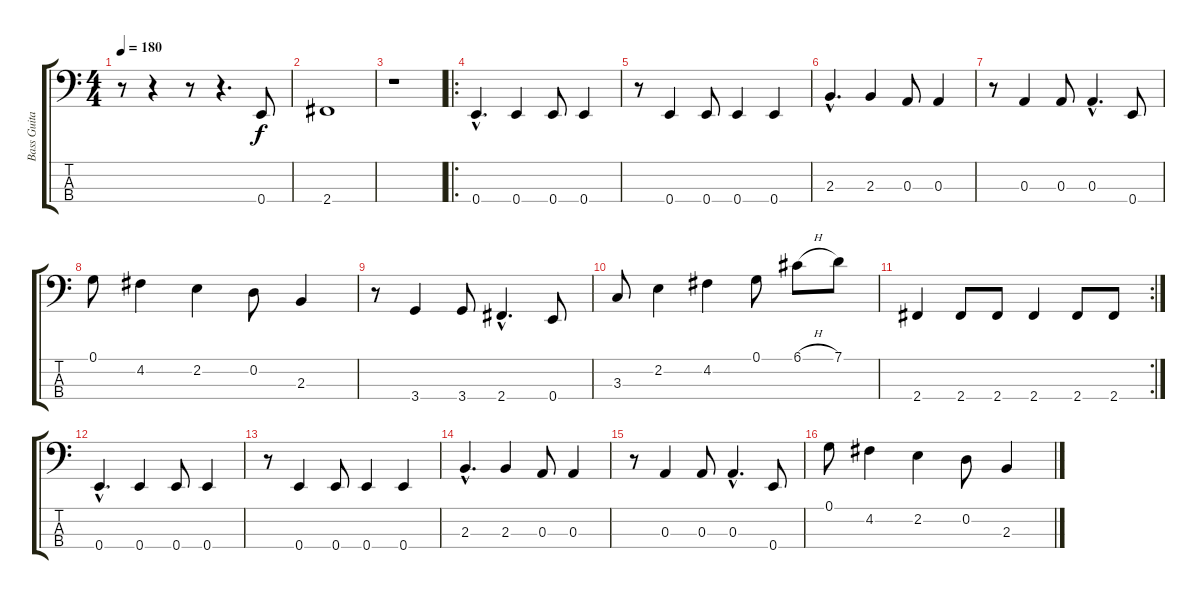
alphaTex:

\track ("Bass Guitar" "Bass Guita") {instrument electricbassfinger}
\staff {score tabs}
\tuning (G2 D2 A1 E1) {hide}
\ts (4 4)
\tempo 180
\clef f4
\ks c
r.8{dy f} r.4 r.8 r.4{d} 0.4.8 |
2.4.1 |
r.1 |
\ro
0.4{hac}.4{d} 0.4.4 0.4.8 0.4.4 |
r.8 0.4.4 0.4.8 0.4.4 0.4.4 |
2.3{hac}.4{d} 2.3.4 0.3.8 0.3.4 |
r.8 0.3.4 0.3.8 0.3{hac}.4{d} 0.4.8 |
0.1.8 4.2.4 2.2.4 0.2.8 2.3.4 |
r.8 3.4.4 3.4.8 2.4{hac}.4{d} 0.4.8 |
3.3.8 2.2.4 4.2.4 0.1.8 6.1{h}.8 7.1.8 |
\rc 2
2.4.4 2.4.8 2.4.8 2.4.4 2.4.8 2.4.8 |
0.4{hac}.4{d} 0.4.4 0.4.8 0.4.4 |
r.8 0.4.4 0.4.8 0.4.4 0.4.4 |
2.3{hac}.4{d} 2.3.4 0.3.8 0.3.4 |
r.8 0.3.4 0.3.8 0.3{hac}.4{d} 0.4.8 |
0.1.8 4.2.4 2.2.4 0.2.8 2.3.4
